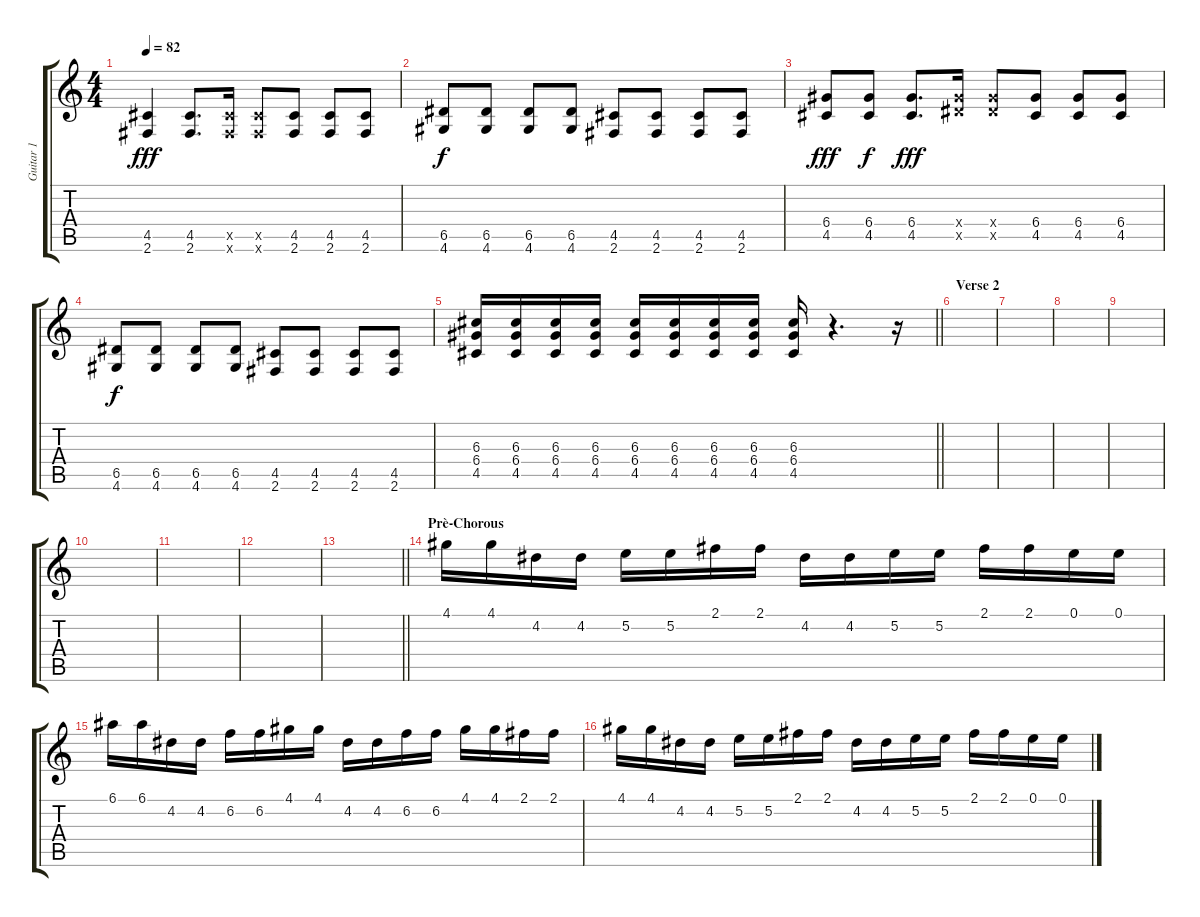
\track ("Guitar 1" "Guitar 1") {instrument overdrivenguitar}
\staff {score tabs}
\tuning (E4 B3 G3 D3 A2 E2) {hide}
\ts (4 4)
\tempo 82
\clef g2
\ks c
(4.5 2.6).4{dy fff} (4.5 2.6).8{d} (4.5{x} 2.6{x}).16 (4.5{x} 2.6{x}).8 (4.5 2.6).8 (4.5 2.6).8 (4.5 2.6).8 |
(6.5 4.6).8{dy f} (6.5 4.6).8 (6.5 4.6).8 (6.5 4.6).8 (4.5 2.6).8 (4.5 2.6).8 (4.5 2.6).8 (4.5 2.6).8 |
(6.4 4.5).8{dy fff} (6.4 4.5).8{dy f} (6.4 4.5).8{d dy fff} (6.4{x} 6.5{x}).16 (6.4{x} 6.5{x}).8 (6.4 4.5).8 (6.4 4.5).8 (6.4 4.5).8 |
(6.5 4.6).8{dy f} (6.5 4.6).8 (6.5 4.6).8 (6.5 4.6).8 (4.5 2.6).8 (4.5 2.6).8 (4.5 2.6).8 (4.5 2.6).8 |
\barLineRight lightlight
(6.3 6.4 4.5).16 (6.3 6.4 4.5).16 (6.3 6.4 4.5).16 (6.3 6.4 4.5).16 (6.3 6.4 4.5).16 (6.3 6.4 4.5).16 (6.3 6.4 4.5).16 (6.3 6.4 4.5).16 (6.3 6.4 4.5).16 r.4{d} r.16 |
\section ("" "Verse 2")
|
|
|
|
|
|
|
\barLineRight lightlight
|
\section ("" "Prè-Chorous")
4.1.16 4.1.16 4.2.16 4.2.16 5.2.16 5.2.16 2.1.16 2.1.16 4.2.16 4.2.16 5.2.16 5.2.16 2.1.16 2.1.16 0.1.16 0.1.16 |
6.1.16 6.1.16 4.2.16 4.2.16 6.2.16 6.2.16 4.1.16 4.1.16 4.2.16 4.2.16 6.2.16 6.2.16 4.1.16 4.1.16 2.1.16 2.1.16 |
4.1.16 4.1.16 4.2.16 4.2.16 5.2.16 5.2.16 2.1.16 2.1.16 4.2.16 4.2.16 5.2.16 5.2.16 2.1.16 2.1.16 0.1.16 0.1.16
